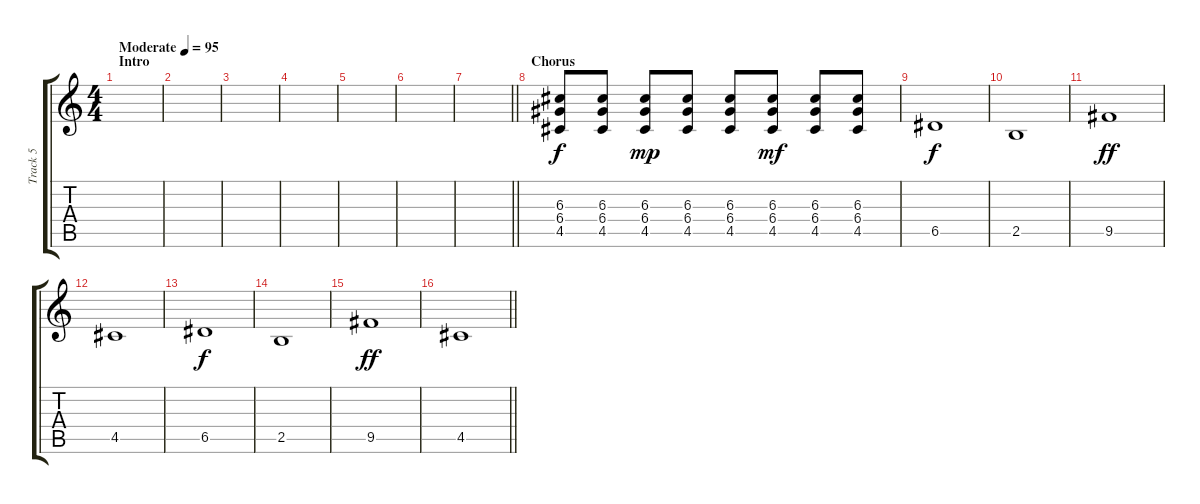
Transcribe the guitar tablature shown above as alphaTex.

\track ("Track 5" "Track 5") {instrument distortionguitar}
\staff {score tabs}
\tuning (E4 B3 G3 D3 A2 E2) {hide}
\ts (4 4)
\section ("" "Intro")
\tempo (95 "Moderate")
\clef g2
\ks c
|
|
|
|
|
|
\barLineRight lightlight
|
\section ("" "Chorus")
(6.3 6.4 4.5).8 (6.3 6.4 4.5).8 (6.3 6.4 4.5).8{dy mp} (6.3 6.4 4.5).8 (6.3 6.4 4.5).8 (6.3 6.4 4.5).8{dy mf} (6.3 6.4 4.5).8 (6.3 6.4 4.5).8 |
6.5.1{dy f} |
2.5.1 |
9.5.1{dy ff} |
4.5.1 |
6.5.1{dy f} |
2.5.1 |
9.5.1{dy ff} |
\barLineRight lightlight
4.5.1
